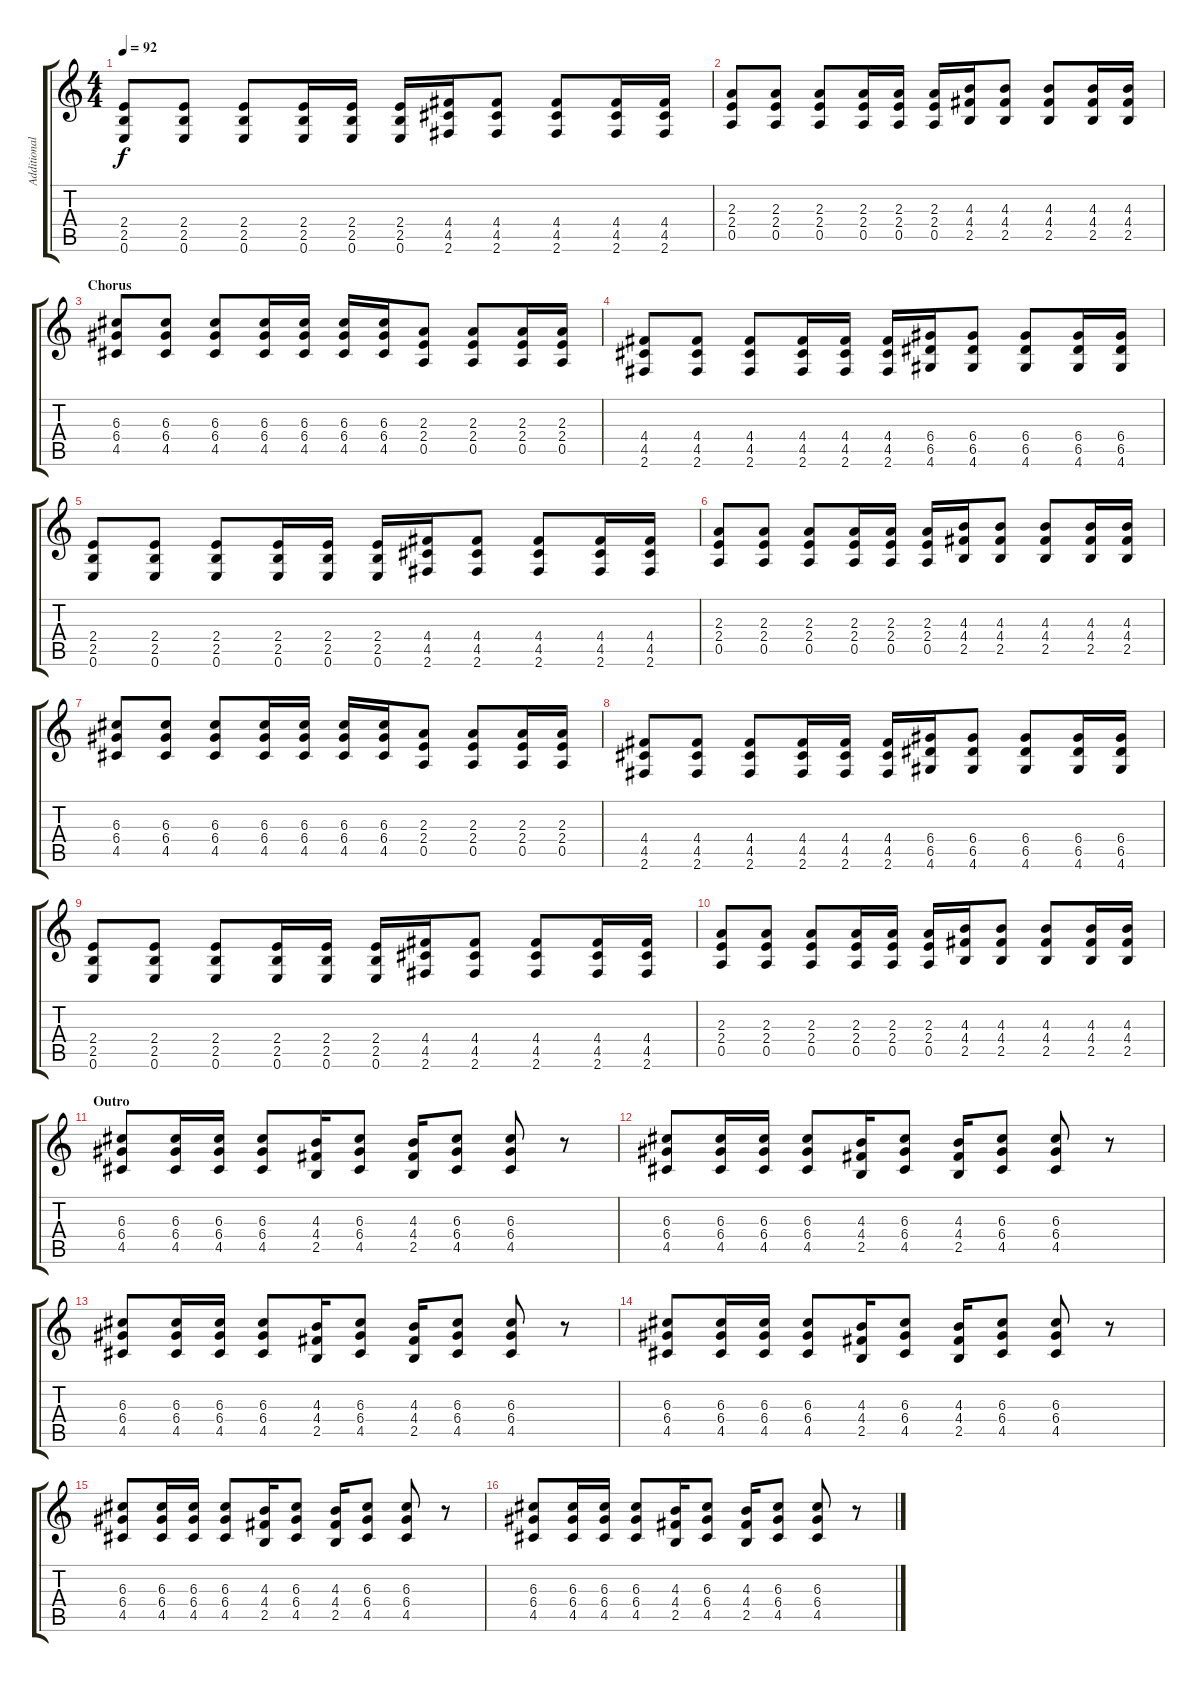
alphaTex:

\track ("Additional Guitar" "Additional") {instrument acousticguitarsteel}
\staff {score tabs}
\tuning (E4 B3 G3 D3 A2 E2) {hide}
\ts (4 4)
\tempo 92
\clef g2
\ks c
(2.4 2.5 0.6).8{dy f} (2.4 2.5 0.6).8 (2.4 2.5 0.6).8 (2.4 2.5 0.6).16 (2.4 2.5 0.6).16 (2.4 2.5 0.6).16 (4.4 4.5 2.6).16 (4.4 4.5 2.6).8 (4.4 4.5 2.6).8 (4.4 4.5 2.6).16 (4.4 4.5 2.6).16 |
(2.3 2.4 0.5).8 (2.3 2.4 0.5).8 (2.3 2.4 0.5).8 (2.3 2.4 0.5).16 (2.3 2.4 0.5).16 (2.3 2.4 0.5).16 (4.3 4.4 2.5).16 (4.3 4.4 2.5).8 (4.3 4.4 2.5).8 (4.3 4.4 2.5).16 (4.3 4.4 2.5).16 |
\section ("" "Chorus")
(6.3 6.4 4.5).8 (6.3 6.4 4.5).8 (6.3 6.4 4.5).8 (6.3 6.4 4.5).16 (6.3 6.4 4.5).16 (6.3 6.4 4.5).16 (6.3 6.4 4.5).16 (2.3 2.4 0.5).8 (2.3 2.4 0.5).8 (2.3 2.4 0.5).16 (2.3 2.4 0.5).16 |
(4.4 4.5 2.6).8 (4.4 4.5 2.6).8 (4.4 4.5 2.6).8 (4.4 4.5 2.6).16 (4.4 4.5 2.6).16 (4.4 4.5 2.6).16 (6.4 6.5 4.6).16 (6.4 6.5 4.6).8 (6.4 6.5 4.6).8 (6.4 6.5 4.6).16 (6.4 6.5 4.6).16 |
(2.4 2.5 0.6).8 (2.4 2.5 0.6).8 (2.4 2.5 0.6).8 (2.4 2.5 0.6).16 (2.4 2.5 0.6).16 (2.4 2.5 0.6).16 (4.4 4.5 2.6).16 (4.4 4.5 2.6).8 (4.4 4.5 2.6).8 (4.4 4.5 2.6).16 (4.4 4.5 2.6).16 |
(2.3 2.4 0.5).8 (2.3 2.4 0.5).8 (2.3 2.4 0.5).8 (2.3 2.4 0.5).16 (2.3 2.4 0.5).16 (2.3 2.4 0.5).16 (4.3 4.4 2.5).16 (4.3 4.4 2.5).8 (4.3 4.4 2.5).8 (4.3 4.4 2.5).16 (4.3 4.4 2.5).16 |
(6.3 6.4 4.5).8 (6.3 6.4 4.5).8 (6.3 6.4 4.5).8 (6.3 6.4 4.5).16 (6.3 6.4 4.5).16 (6.3 6.4 4.5).16 (6.3 6.4 4.5).16 (2.3 2.4 0.5).8 (2.3 2.4 0.5).8 (2.3 2.4 0.5).16 (2.3 2.4 0.5).16 |
(4.4 4.5 2.6).8 (4.4 4.5 2.6).8 (4.4 4.5 2.6).8 (4.4 4.5 2.6).16 (4.4 4.5 2.6).16 (4.4 4.5 2.6).16 (6.4 6.5 4.6).16 (6.4 6.5 4.6).8 (6.4 6.5 4.6).8 (6.4 6.5 4.6).16 (6.4 6.5 4.6).16 |
(2.4 2.5 0.6).8 (2.4 2.5 0.6).8 (2.4 2.5 0.6).8 (2.4 2.5 0.6).16 (2.4 2.5 0.6).16 (2.4 2.5 0.6).16 (4.4 4.5 2.6).16 (4.4 4.5 2.6).8 (4.4 4.5 2.6).8 (4.4 4.5 2.6).16 (4.4 4.5 2.6).16 |
(2.3 2.4 0.5).8 (2.3 2.4 0.5).8 (2.3 2.4 0.5).8 (2.3 2.4 0.5).16 (2.3 2.4 0.5).16 (2.3 2.4 0.5).16 (4.3 4.4 2.5).16 (4.3 4.4 2.5).8 (4.3 4.4 2.5).8 (4.3 4.4 2.5).16 (4.3 4.4 2.5).16 |
\section ("" "Outro")
(6.3 6.4 4.5).8 (6.3 6.4 4.5).16 (6.3 6.4 4.5).16 (6.3 6.4 4.5).8 (4.3 4.4 2.5).16 (6.3 6.4 4.5).8 (4.3 4.4 2.5).16 (6.3 6.4 4.5).8 (6.3 6.4 4.5).8 r.8 |
(6.3 6.4 4.5).8 (6.3 6.4 4.5).16 (6.3 6.4 4.5).16 (6.3 6.4 4.5).8 (4.3 4.4 2.5).16 (6.3 6.4 4.5).8 (4.3 4.4 2.5).16 (6.3 6.4 4.5).8 (6.3 6.4 4.5).8 r.8 |
(6.3 6.4 4.5).8 (6.3 6.4 4.5).16 (6.3 6.4 4.5).16 (6.3 6.4 4.5).8 (4.3 4.4 2.5).16 (6.3 6.4 4.5).8 (4.3 4.4 2.5).16 (6.3 6.4 4.5).8 (6.3 6.4 4.5).8 r.8 |
(6.3 6.4 4.5).8 (6.3 6.4 4.5).16 (6.3 6.4 4.5).16 (6.3 6.4 4.5).8 (4.3 4.4 2.5).16 (6.3 6.4 4.5).8 (4.3 4.4 2.5).16 (6.3 6.4 4.5).8 (6.3 6.4 4.5).8 r.8 |
(6.3 6.4 4.5).8 (6.3 6.4 4.5).16 (6.3 6.4 4.5).16 (6.3 6.4 4.5).8 (4.3 4.4 2.5).16 (6.3 6.4 4.5).8 (4.3 4.4 2.5).16 (6.3 6.4 4.5).8 (6.3 6.4 4.5).8 r.8 |
(6.3 6.4 4.5).8 (6.3 6.4 4.5).16 (6.3 6.4 4.5).16 (6.3 6.4 4.5).8 (4.3 4.4 2.5).16 (6.3 6.4 4.5).8 (4.3 4.4 2.5).16 (6.3 6.4 4.5).8 (6.3 6.4 4.5).8 r.8
